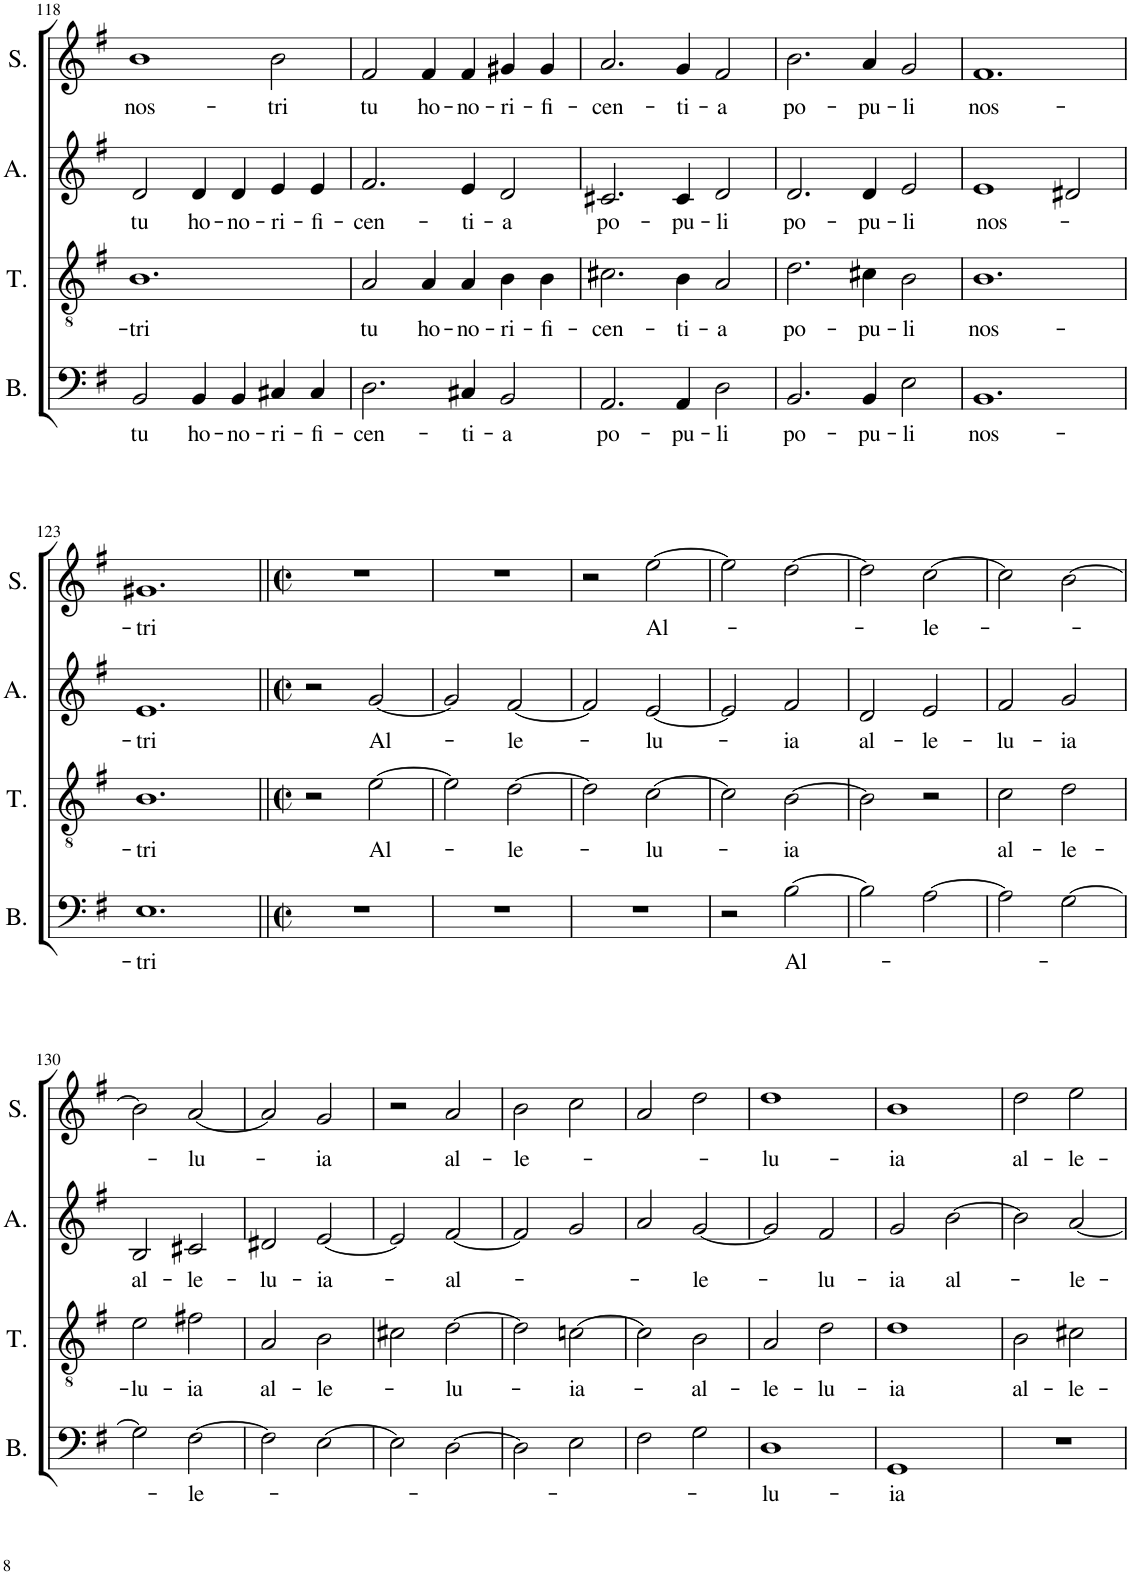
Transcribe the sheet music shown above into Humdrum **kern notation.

**kern	**text	**kern	**text	**kern	**text	**kern	**text
*part4	*part4	*part3	*part3	*part2	*part2	*part1	*part1
*staff4	*staff4	*staff3	*staff3	*staff2	*staff2	*staff1	*staff1
*I"Bass	*	*I"Tenor	*	*I"Alto	*	*I"Soprano	*
*I'B.	*	*I'T.	*	*I'A.	*	*I'S.	*
!!LO:PB:g=z
*clefF4	*	*clefGv2	*	*clefG2	*	*clefG2	*
*k[f#]	*	*k[f#]	*	*k[f#]	*	*k[f#]	*
*M3/2	*	*M3/2	*	*M3/2	*	*M3/2	*
=118	=118	=118	=118	=118	=118	=118	=118
!	!LO:LY:b	!	!LO:LY:b	!	!LO:LY:b	!	!LO:LY:b
2BB/	tu	1.B	-tri	2d/	tu	1b	nos-
!	!LO:LY:b	!	!	!	!LO:LY:b	!	!
4BB/	ho-	.	.	4d/	ho-	.	.
!	!LO:LY:b	!	!	!	!LO:LY:b	!	!
4BB/	-no-	.	.	4d/	-no-	.	.
!	!LO:LY:b	!	!	!	!LO:LY:b	!	!LO:LY:b
4C#X/	-ri-	.	.	4e/	-ri-	2b\	-tri
!	!LO:LY:b	!	!	!	!LO:LY:b	!	!
4C#/	-fi-	.	.	4e/	-fi-	.	.
=119	=119	=119	=119	=119	=119	=119	=119
!	!LO:LY:b	!	!LO:LY:b	!	!LO:LY:b	!	!LO:LY:b
2.D\	-cen-	2A/	tu	2.f#/	-cen-	2f#/	tu
!	!	!	!LO:LY:b	!	!	!	!LO:LY:b
.	.	4A/	ho-	.	.	4f#/	ho-
!	!LO:LY:b	!	!LO:LY:b	!	!LO:LY:b	!	!LO:LY:b
4C#X/	-ti-	4A/	-no-	4e/	-ti-	4f#/	-no-
!	!LO:LY:b	!	!LO:LY:b	!	!LO:LY:b	!	!LO:LY:b
2BB/	-a	4B\	-ri-	2d/	-a	4g#X/	-ri-
!	!	!	!LO:LY:b	!	!	!	!LO:LY:b
.	.	4B\	-fi-	.	.	4g#/	-fi-
=120	=120	=120	=120	=120	=120	=120	=120
!	!LO:LY:b	!	!LO:LY:b	!	!LO:LY:b	!	!LO:LY:b
2.AA/	po-	2.c#X\	-cen-	2.c#X/	po-	2.a/	-cen-
!	!LO:LY:b	!	!LO:LY:b	!	!LO:LY:b	!	!LO:LY:b
4AA/	-pu-	4B\	-ti-	4c#/	-pu-	4g/	-ti-
!	!LO:LY:b	!	!LO:LY:b	!	!LO:LY:b	!	!LO:LY:b
2D\	-li	2A/	-a	2d/	-li	2f#/	-a
=121	=121	=121	=121	=121	=121	=121	=121
!	!LO:LY:b	!	!LO:LY:b	!	!LO:LY:b	!	!LO:LY:b
2.BB/	po-	2.d\	po-	2.d/	po-	2.b\	po-
!	!LO:LY:b	!	!LO:LY:b	!	!LO:LY:b	!	!LO:LY:b
4BB/	-pu-	4c#X\	-pu-	4d/	-pu-	4a/	-pu-
!	!LO:LY:b	!	!LO:LY:b	!	!LO:LY:b	!	!LO:LY:b
2E\	-li	2B\	-li	2e/	-li	2g/	-li
=122	=122	=122	=122	=122	=122	=122	=122
!	!LO:LY:b	!	!LO:LY:b	!	!LO:LY:b	!	!LO:LY:b
1.BB	nos-	1.B	nos-	1e	nos-	1.f#	nos-
.	.	.	.	2d#X/	.	.	.
!!LO:LB:g=z
=123	=123	=123	=123	=123	=123	=123	=123
!	!LO:LY:b	!	!LO:LY:b	!	!LO:LY:b	!	!LO:LY:b
1.E	-tri	1.B	-tri	1.e	-tri	1.g#X	-tri
=124||	=124||	=124||	=124||	=124||	=124||	=124||	=124||
*M2/2	*	*M2/2	*	*M2/2	*	*M2/2	*
*met(c|)	*	*met(c|)	*	*met(c|)	*	*met(c|)	*
1r	.	2r	.	2r	.	1r	.
!	!	!	!LO:LY:b	!	!LO:LY:b	!	!
.	.	[2e\	Al-	[2g/	Al-	.	.
=125	=125	=125	=125	=125	=125	=125	=125
1r	.	2e\]	.	2g/]	.	1r	.
!	!	!	!LO:LY:b	!	!LO:LY:b	!	!
.	.	[2d\	-le-	[2f#/	-le-	.	.
=126	=126	=126	=126	=126	=126	=126	=126
1r	.	2d\]	.	2f#/]	.	2r	.
!	!	!	!LO:LY:b	!	!LO:LY:b	!	!LO:LY:b
.	.	[2c\	-lu-	[2e/	-lu-	[2ee\	Al-
=127	=127	=127	=127	=127	=127	=127	=127
2r	.	2c\]	.	2e/]	.	2ee\]	.
!	!LO:LY:b	!	!LO:LY:b	!	!LO:LY:b	!	!
[2B\	Al-	[2B\	-ia	2f#/	-ia	[2dd\	.
=128	=128	=128	=128	=128	=128	=128	=128
!	!	!	!	!	!LO:LY:b	!	!
2B\]	.	2B\]	.	2d/	al-	2dd\]	.
!	!	!	!	!	!LO:LY:b	!	!LO:LY:b
[2A\	.	2r	.	2e/	-le-	[2cc\	-le-
=129	=129	=129	=129	=129	=129	=129	=129
!	!	!	!LO:LY:b	!	!LO:LY:b	!	!
2A\]	.	2c\	al-	2f#/	-lu-	2cc\]	.
!	!	!	!LO:LY:b	!	!LO:LY:b	!	!
[2G\	.	2d\	-le-	2g/	-ia	[2b\	.
!!LO:LB:g=z
=130	=130	=130	=130	=130	=130	=130	=130
!	!	!	!LO:LY:b	!	!LO:LY:b	!	!
2G\]	.	2e\	-lu-	2B/	al-	2b\]	.
!	!LO:LY:b	!	!LO:LY:b	!	!LO:LY:b	!	!LO:LY:b
[2F#\	-le-	2f#X\	-ia	2c#X/	-le-	[2a/	-lu-
=131	=131	=131	=131	=131	=131	=131	=131
!	!	!	!LO:LY:b	!	!LO:LY:b	!	!
2F#\]	.	2A/	al-	2d#X/	-lu-	2a/]	.
!	!	!	!LO:LY:b	!	!LO:LY:b	!	!LO:LY:b
[2E\	.	2B\	-le-	[2e/	-ia-	2g/	-ia
=132	=132	=132	=132	=132	=132	=132	=132
2E\]	.	2c#X\	.	2e/]	.	2r	.
!	!	!	!LO:LY:b	!	!LO:LY:b	!	!LO:LY:b
[2D\	.	[2d\	-lu-	[2f#/	-al-	2a/	al-
=133	=133	=133	=133	=133	=133	=133	=133
!	!	!	!	!	!	!	!LO:LY:b
2D\]	.	2d\]	.	2f#/]	.	2b\	-le-
!	!	!	!LO:LY:b	!	!	!	!
2E\	.	[2cn\	-ia-	2g/	.	2cc\	.
=134	=134	=134	=134	=134	=134	=134	=134
2F#\	.	2c\]	.	2a/	.	2a/	.
!	!	!	!LO:LY:b	!	!LO:LY:b	!	!
2G\	.	2B\	-al-	[2g/	-le-	2dd\	.
=135	=135	=135	=135	=135	=135	=135	=135
!	!LO:LY:b	!	!LO:LY:b	!	!	!	!LO:LY:b
1D	-lu-	2A/	-le-	2g/]	.	1dd	-lu-
!	!	!	!LO:LY:b	!	!LO:LY:b	!	!
.	.	2d\	-lu-	2f#/	-lu-	.	.
=136	=136	=136	=136	=136	=136	=136	=136
!	!LO:LY:b	!	!LO:LY:b	!	!LO:LY:b	!	!LO:LY:b
1GG	-ia	1d	-ia	2g/	-ia	1b	-ia
!	!	!	!	!	!LO:LY:b	!	!
.	.	.	.	[2b\	al-	.	.
=137	=137	=137	=137	=137	=137	=137	=137
!	!	!	!LO:LY:b	!	!	!	!LO:LY:b
1r	.	2B\	al-	2b\]	.	2dd\	al-
!	!	!	!LO:LY:b	!	!LO:LY:b	!	!LO:LY:b
.	.	2c#X\	-le-	[2a/	-le-	2ee\	-le-
=	=	=	=	=	=	=	=
*-	*-	*-	*-	*-	*-	*-	*-
